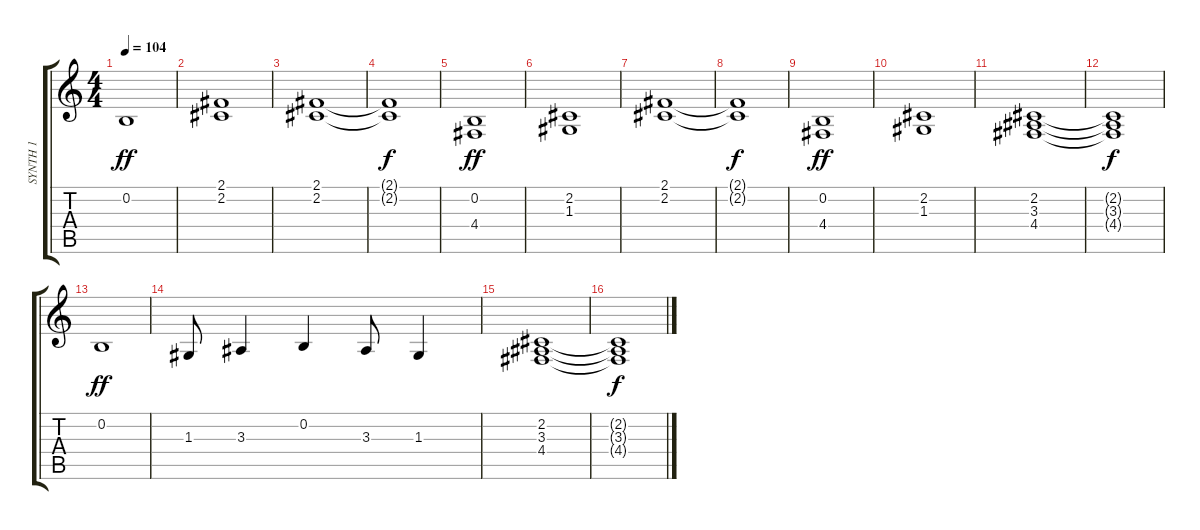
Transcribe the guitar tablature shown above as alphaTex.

\track ("SYNTH 1" "SYNTH 1") {instrument pad2warm}
\staff {score tabs}
\tuning (E4 B3 G3 D3 A2 E2) {hide}
\ts (4 4)
\tempo 104
\clef g2
\ks c
0.2.1{dy ff} |
(2.1 2.2).1 |
(2.1 2.2).1{volume 11} |
(2.1{t} 2.2{t}).1{dy f} |
(0.2 4.4).1{dy ff} |
(2.2 1.3).1 |
(2.1 2.2).1 |
(2.1{t} 2.2{t}).1{dy f} |
(0.2 4.4).1{dy ff} |
(2.2 1.3).1 |
(2.2 3.3 4.4).1{volume 13} |
(2.2{t} 3.3{t} 4.4{t}).1{dy f} |
0.2.1{dy ff} |
1.3.8 3.3.4 0.2.4 3.3.8 1.3.4 |
(2.2 3.3 4.4).1 |
(2.2{t} 3.3{t} 4.4{t}).1{dy f}
